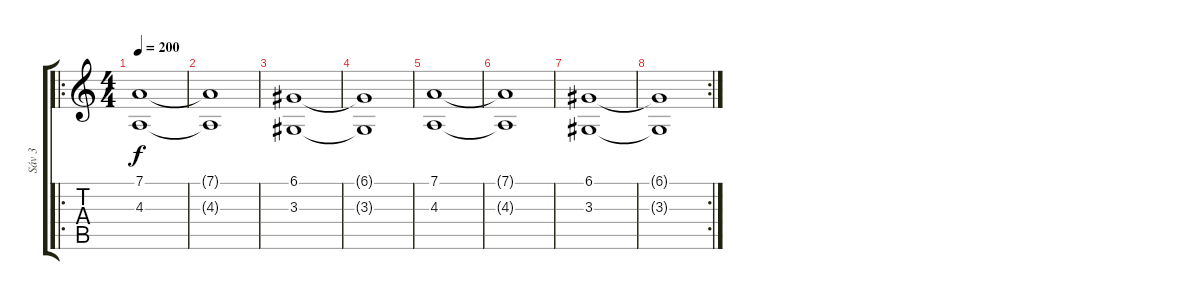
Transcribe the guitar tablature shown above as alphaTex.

\track ("Sáv 3" "Sáv 3") {instrument stringensemble1}
\staff {score tabs}
\tuning (D4 A3 F3 C3 G2 D2) {hide}
\ro
\ts (4 4)
\tempo 200
\clef g2
\ks c
(7.1 4.3).1{dy f} |
(7.1{t} 4.3{t}).1 |
(6.1 3.3).1 |
(6.1{t} 3.3{t}).1 |
(7.1 4.3).1 |
(7.1{t} 4.3{t}).1 |
(6.1 3.3).1 |
\rc 2
(6.1{t} 3.3{t}).1
